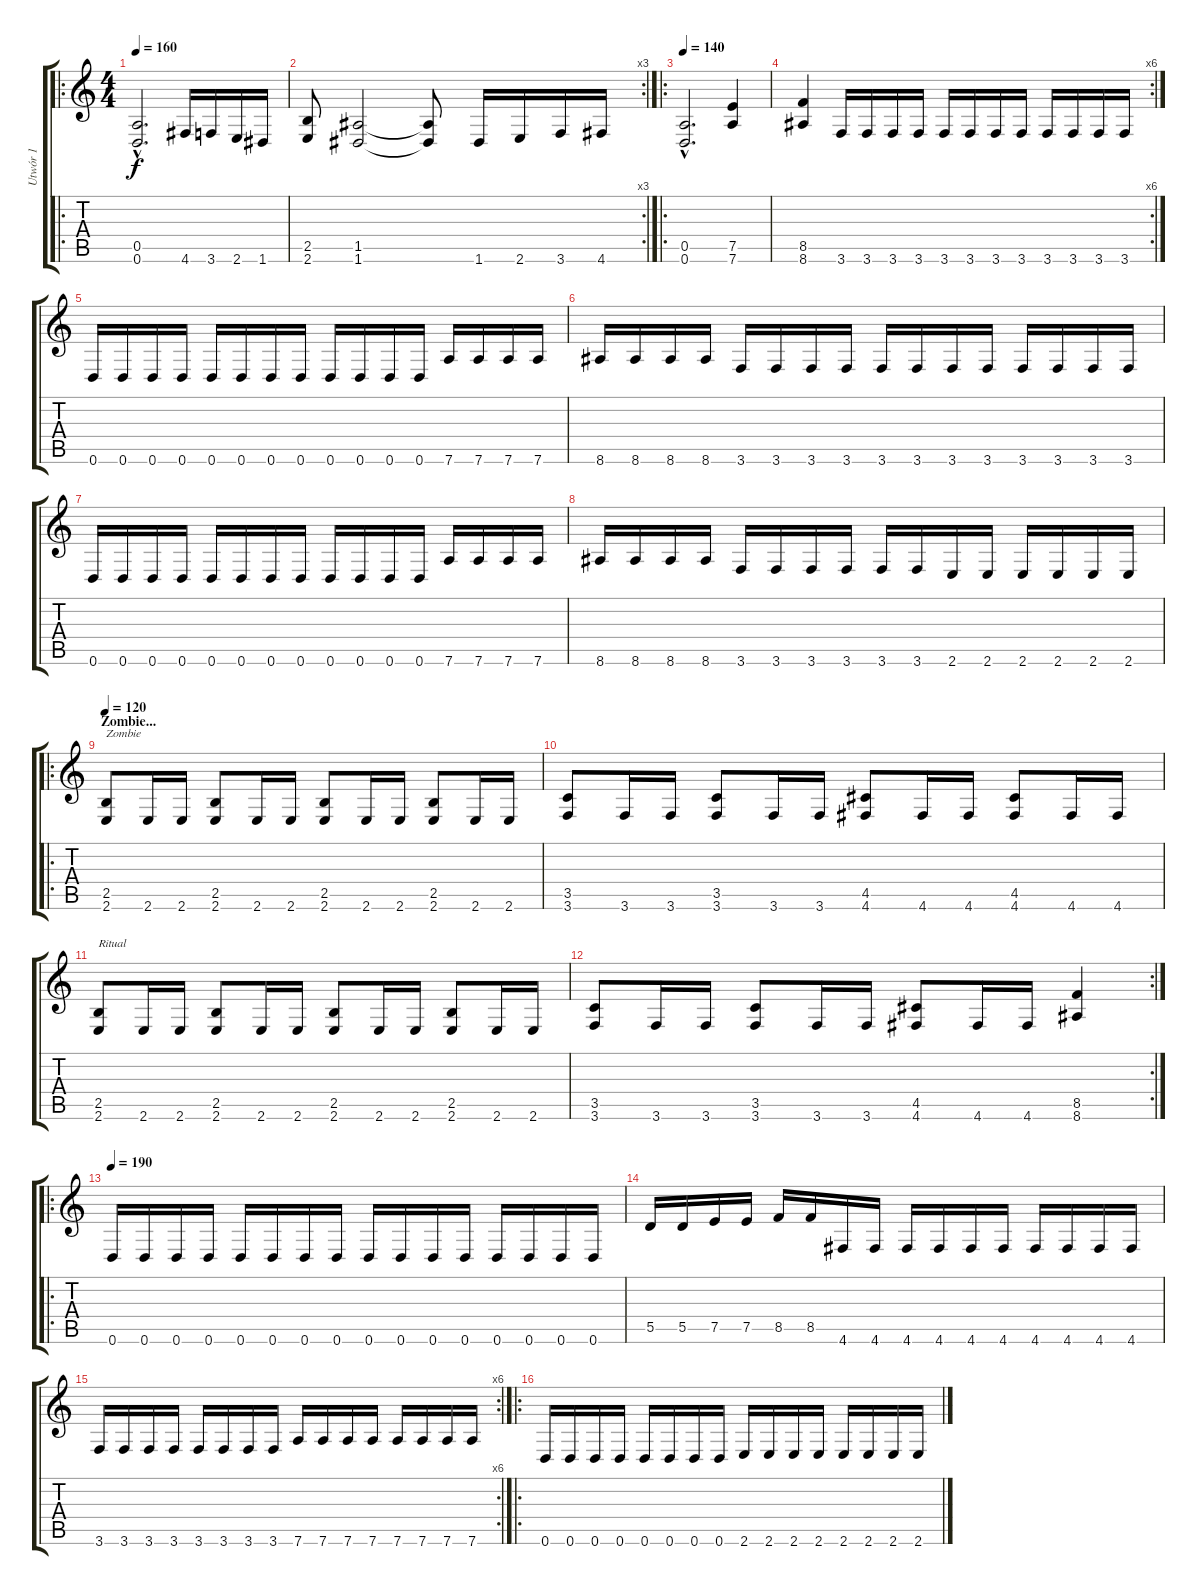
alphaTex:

\track ("Utwór 1" "Utwór 1") {instrument distortionguitar}
\staff {score tabs}
\tuning (E4 B3 G3 D3 A2 D2) {hide}
\ro
\ts (4 4)
\tempo 160
\clef g2
\ks c
(0.5{hac} 0.6{hac}).2{d dy f} 4.6.16 3.6.16 2.6.16 1.6.16 |
\rc 3
(2.5 2.6).8 (1.5 1.6).2 (1.5{t} 1.6{t}).8 1.6.16 2.6.16 3.6.16 4.6.16 |
\ro
\tempo 140
(0.5{hac} 0.6{hac}).2{d} (7.5 7.6).4 |
\rc 6
(8.5 8.6).4 3.6.16 3.6.16 3.6.16 3.6.16 3.6.16 3.6.16 3.6.16 3.6.16 3.6.16 3.6.16 3.6.16 3.6.16 |
0.6.16 0.6.16 0.6.16 0.6.16 0.6.16 0.6.16 0.6.16 0.6.16 0.6.16 0.6.16 0.6.16 0.6.16 7.6.16 7.6.16 7.6.16 7.6.16 |
8.6.16 8.6.16 8.6.16 8.6.16 3.6.16 3.6.16 3.6.16 3.6.16 3.6.16 3.6.16 3.6.16 3.6.16 3.6.16 3.6.16 3.6.16 3.6.16 |
0.6.16 0.6.16 0.6.16 0.6.16 0.6.16 0.6.16 0.6.16 0.6.16 0.6.16 0.6.16 0.6.16 0.6.16 7.6.16 7.6.16 7.6.16 7.6.16 |
8.6.16 8.6.16 8.6.16 8.6.16 3.6.16 3.6.16 3.6.16 3.6.16 3.6.16 3.6.16 2.6.16 2.6.16 2.6.16 2.6.16 2.6.16 2.6.16 |
\ro
\section ("" "Zombie...")
\tempo 120
(2.5 2.6).8{txt "Zombie"} 2.6.16 2.6.16 (2.5 2.6).8 2.6.16 2.6.16 (2.5 2.6).8 2.6.16 2.6.16 (2.5 2.6).8 2.6.16 2.6.16 |
(3.5 3.6).8 3.6.16 3.6.16 (3.5 3.6).8 3.6.16 3.6.16 (4.5 4.6).8 4.6.16 4.6.16 (4.5 4.6).8 4.6.16 4.6.16 |
(2.5 2.6).8{txt "Ritual"} 2.6.16 2.6.16 (2.5 2.6).8 2.6.16 2.6.16 (2.5 2.6).8 2.6.16 2.6.16 (2.5 2.6).8 2.6.16 2.6.16 |
\rc 2
(3.5 3.6).8 3.6.16 3.6.16 (3.5 3.6).8 3.6.16 3.6.16 (4.5 4.6).8 4.6.16 4.6.16 (8.5 8.6).4 |
\ro
\tempo 190
0.6.16 0.6.16 0.6.16 0.6.16 0.6.16 0.6.16 0.6.16 0.6.16 0.6.16 0.6.16 0.6.16 0.6.16 0.6.16 0.6.16 0.6.16 0.6.16 |
5.5.16 5.5.16 7.5.16 7.5.16 8.5.16 8.5.16 4.6.16 4.6.16 4.6.16 4.6.16 4.6.16 4.6.16 4.6.16 4.6.16 4.6.16 4.6.16 |
\rc 6
3.6.16 3.6.16 3.6.16 3.6.16 3.6.16 3.6.16 3.6.16 3.6.16 7.6.16 7.6.16 7.6.16 7.6.16 7.6.16 7.6.16 7.6.16 7.6.16 |
\ro
0.6.16 0.6.16 0.6.16 0.6.16 0.6.16 0.6.16 0.6.16 0.6.16 2.6.16 2.6.16 2.6.16 2.6.16 2.6.16 2.6.16 2.6.16 2.6.16
